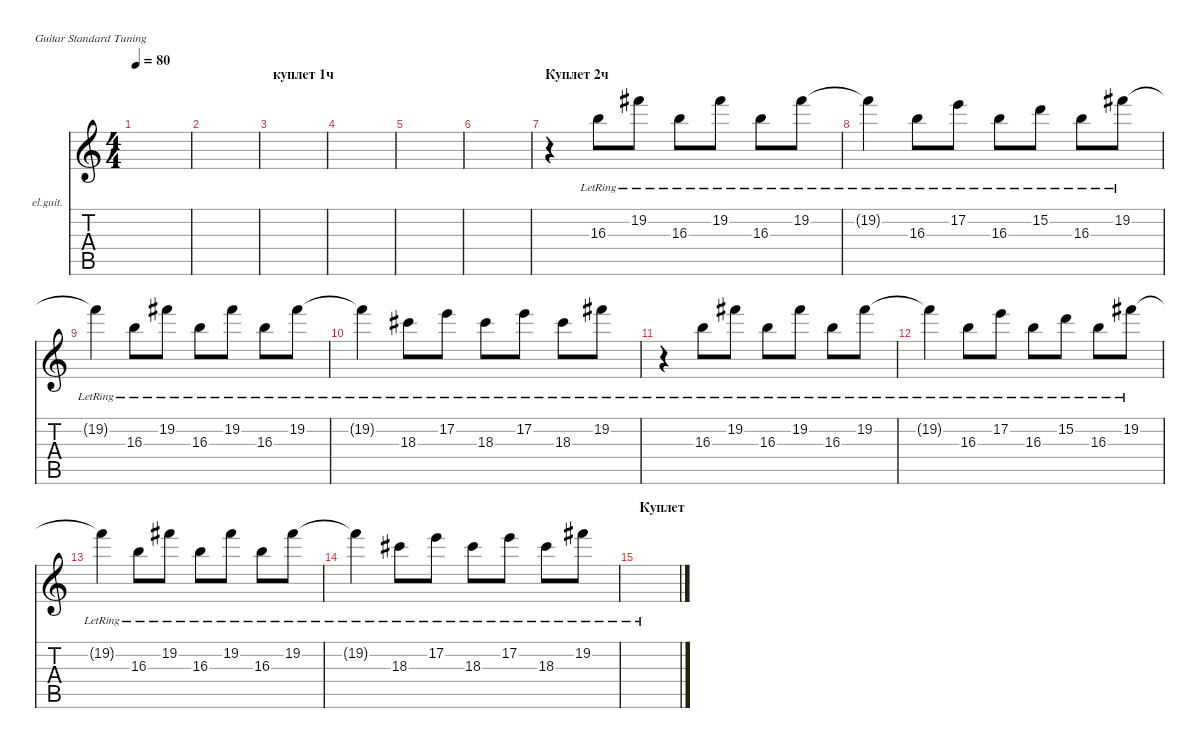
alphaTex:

\defaultSystemsLayout 4
\hideDynamics
\bracketExtendMode nobrackets
\firstSystemTrackNameOrientation horizontal
\otherSystemsTrackNameOrientation horizontal
\track ("Clean Guitar" "el.guit.") {instrument electricguitarclean}
\staff {score tabs}
\tuning (E4 B3 G3 D3 A2 E2)
\ts (4 4)
\tempo 80
\clef g2
\ks c
|
|
\section ("" "куплет 1ч")
|
|
|
|
\section ("" "Куплет 2ч")
r.4 16.3{lr}.8 19.2{lr}.8 16.3{lr}.8 19.2{lr}.8 16.3{lr}.8 19.2{lr}.8 |
19.2{lr t}.4 16.3{lr}.8 17.2{lr}.8 16.3{lr}.8 15.2{lr}.8 16.3{lr}.8 19.2{lr}.8 |
19.2{lr t}.4 16.3{lr}.8 19.2{lr}.8 16.3{lr}.8 19.2{lr}.8 16.3{lr}.8 19.2{lr}.8 |
19.2{lr t}.4 18.3{lr}.8 17.2{lr}.8 18.3{lr}.8 17.2{lr}.8 18.3{lr}.8 19.2{lr}.8 |
r.4 16.3{lr}.8 19.2{lr}.8 16.3{lr}.8 19.2{lr}.8 16.3{lr}.8 19.2{lr}.8 |
19.2{lr t}.4 16.3{lr}.8 17.2{lr}.8 16.3{lr}.8 15.2{lr}.8 16.3{lr}.8 19.2{lr}.8 |
19.2{lr t}.4 16.3{lr}.8 19.2{lr}.8 16.3{lr}.8 19.2{lr}.8 16.3{lr}.8 19.2{lr}.8 |
19.2{lr t}.4 18.3{lr}.8 17.2{lr}.8 18.3{lr}.8 17.2{lr}.8 18.3{lr}.8 19.2{lr}.8 |
\section ("" "Куплет")
